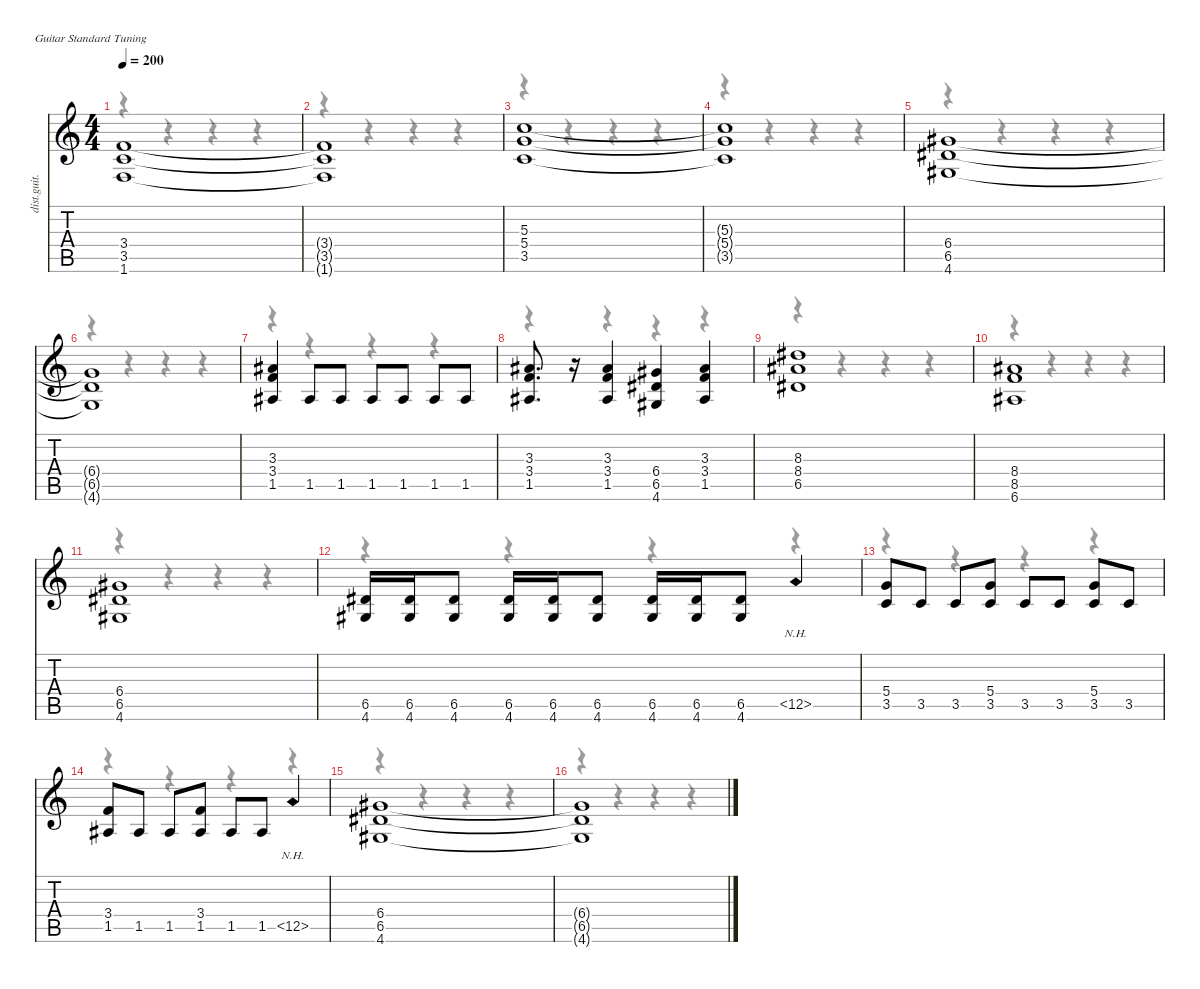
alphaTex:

\hideDynamics
\bracketExtendMode nobrackets
\otherSystemsTrackNameOrientation horizontal
\track ("Guitar 2" "dist.guit.") {instrument distortionguitar}
\staff {score tabs}
\tuning (E4 B3 G3 D3 A2 E2)
\voice
\ts (4 4)
\section ("" "")
\scale
0.975825
\tempo 200
\accidentals auto
\clef g2
\ottava regular
\simile none
\ks c
(3.4 3.5 1.6).1{dy f} |
\scale
0.975825 (3.4{t} 3.5{t} 1.6{t}).1 |
\scale
1.084 (5.3 5.4 3.5).1 |
\scale
0.980728 (5.3{t} 5.4{t} 3.5{t}).1 |
\scale
0.980728 (6.4{acc #} 6.5{acc #} 4.6{acc #}).1 |
\scale
0.980728 (6.4{t acc #} 6.5{t acc #} 4.6{t acc #}).1 |
\scale
0.980728 (3.3{acc #} 3.4 1.5{acc #}).4 1.5{acc #}.8 1.5{acc #}.8 1.5{acc #}.8 1.5{acc #}.8 1.5{acc #}.8 1.5{acc #}.8 |
\scale
0.993086 (3.3{acc #} 3.4 1.5{acc #}).8{d} r.16 (3.3{acc #} 3.4 1.5{acc #}).4 (6.4{acc #} 6.5{acc #} 4.6{acc #}).4 (3.3{acc #} 3.4 1.5{acc #}).4 |
\section ("" "")
\scale
1.08361 (8.3{acc #} 8.4{acc #} 6.5{acc #}).1 |
\scale
0.980336 (8.4{acc #} 8.5 6.6{acc #}).1 |
\scale
0.980336 (6.4{acc #} 6.5{acc #} 4.6{acc #}).1 |
\scale
0.980336 (6.5{acc #} 4.6{acc #}).16 (6.5{acc #} 4.6{acc #}).16 (6.5{acc #} 4.6{acc #}).8 (6.5{acc #} 4.6{acc #}).16 (6.5{acc #} 4.6{acc #}).16 (6.5{acc #} 4.6{acc #}).8 (6.5{acc #} 4.6{acc #}).16 (6.5{acc #} 4.6{acc #}).16 (6.5{acc #} 4.6{acc #}).8 6.5{nh acc #}.4 |
\scale
0.995047 (5.4 3.5).8 3.5.8 3.5.8 (5.4 3.5).8 3.5.8 3.5.8 (5.4 3.5).8 3.5.8 |
\scale
0.980336 (3.4 1.5{acc #}).8 1.5{acc #}.8 1.5{acc #}.8 (3.4 1.5{acc #}).8 1.5{acc #}.8 1.5{acc #}.8 1.5{nh acc #}.4 |
\scale
1.08116 (6.4{acc #} 6.5{acc #} 4.6{acc #}).1 |
\scale
0.992595 (6.4{t acc #} 6.5{t acc #} 4.6{t acc #}).1
\voice
\clef g2
\ottava regular
\simile none
\ks c
r.4{dy mf} r.4 r.4 r.4 |
r.4 r.4 r.4 r.4 |
r.4 r.4 r.4 r.4 |
r.4 r.4 r.4 r.4 |
r.4 r.4 r.4 r.4 |
r.4 r.4 r.4 r.4 |
r.4 r.4 r.4 r.4 |
r.4 r.4 r.4 r.4 |
r.4 r.4 r.4 r.4 |
r.4 r.4 r.4 r.4 |
r.4 r.4 r.4 r.4 |
r.4 r.4 r.4 r.4 |
r.4 r.4 r.4 r.4 |
r.4 r.4 r.4 r.4 |
r.4 r.4 r.4 r.4 |
r.4 r.4 r.4 r.4
